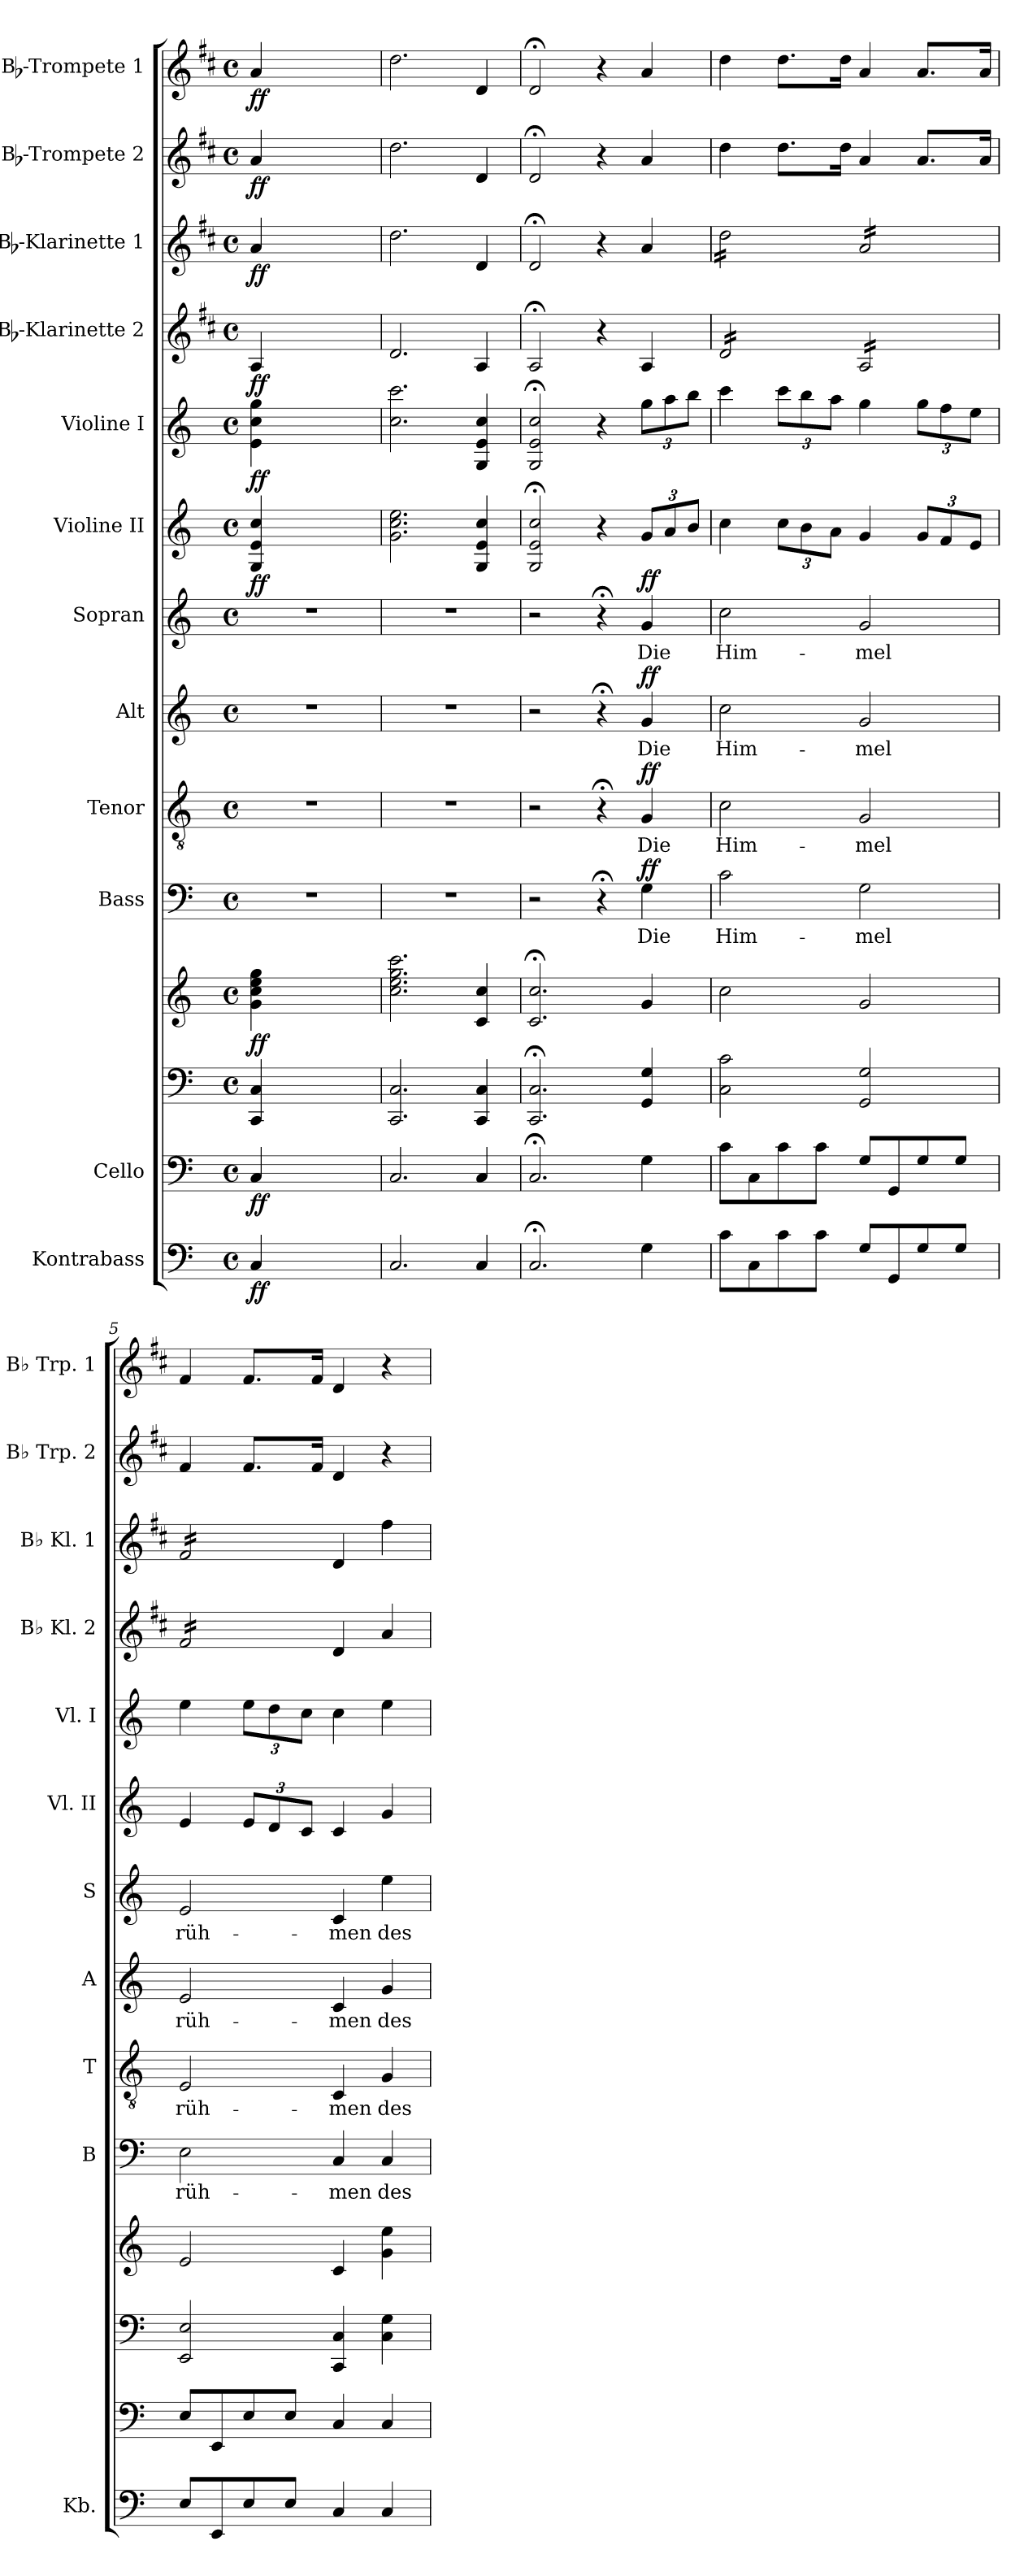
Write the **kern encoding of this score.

**kern	**dynam	**kern	**dynam	**kern	**kern	**dynam	**kern	**text	**dynam	**kern	**text	**dynam	**kern	**text	**dynam	**kern	**text	**dynam	**kern	**dynam	**kern	**dynam	**kern	**dynam	**kern	**dynam	**kern	**dynam	**kern	**dynam
*part13	*part13	*part12	*part12	*part11	*part11	*part11	*part10	*part10	*part10	*part9	*part9	*part9	*part8	*part8	*part8	*part7	*part7	*part7	*part6	*part6	*part5	*part5	*part4	*part4	*part3	*part3	*part2	*part2	*part1	*part1
*staff14	*staff14	*staff13	*staff13	*staff12	*staff11	*staff11/12	*staff10	*staff10	*staff10	*staff9	*staff9	*staff9	*staff8	*staff8	*staff8	*staff7	*staff7	*staff7	*staff6	*staff6	*staff5	*staff5	*staff4	*staff4	*staff3	*staff3	*staff2	*staff2	*staff1	*staff1
*I"Kontrabass	*	*I"Cello	*	*	*	*	*I"Bass	*	*	*I"Tenor	*	*	*I"Alt	*	*	*I"Sopran	*	*	*I"Violine II	*	*I"Violine I	*	*I"Bb-Klarinette 2	*	*I"Bb-Klarinette 1	*	*I"Bb-Trompete 2	*	*I"Bb-Trompete 1	*
*I'Kb.	*	*	*	*	*	*	*I'B	*	*	*I'T	*	*	*I'A	*	*	*I'S	*	*	*I'Vl. II	*	*I'Vl. I	*	*I'Bb Kl. 2	*	*I'Bb Kl. 1	*	*I'Bb Trp. 2	*	*I'Bb Trp. 1	*
*clefF4	*	*clefF4	*	*clefF4	*clefG2	*	*clefF4	*	*	*clefGv2	*	*	*clefG2	*	*	*clefG2	*	*	*clefG2	*	*clefG2	*	*clefG2	*	*clefG2	*	*clefG2	*	*clefG2	*
*ITrd7c12	*	*	*	*	*	*	*	*	*	*	*	*	*	*	*	*	*	*	*	*	*	*	*ITrd1c2	*	*ITrd1c2	*	*ITrd1c2	*	*ITrd1c2	*
*k[]	*	*k[]	*	*k[]	*k[]	*	*k[]	*	*	*k[]	*	*	*k[]	*	*	*k[]	*	*	*k[]	*	*k[]	*	*k[]	*	*k[]	*	*k[]	*	*k[]	*
*C:	*	*C:	*	*C:	*C:	*	*C:	*	*	*C:	*	*	*C:	*	*	*C:	*	*	*C:	*	*C:	*	*C:	*	*C:	*	*C:	*	*C:	*
*M4/4	*	*M4/4	*	*M4/4	*M4/4	*	*M4/4	*	*	*M4/4	*	*	*M4/4	*	*	*M4/4	*	*	*M4/4	*	*M4/4	*	*M4/4	*	*M4/4	*	*M4/4	*	*M4/4	*
*met(c)	*	*met(c)	*	*met(c)	*met(c)	*	*met(c)	*	*	*met(c)	*	*	*met(c)	*	*	*met(c)	*	*	*met(c)	*	*met(c)	*	*met(c)	*	*met(c)	*	*met(c)	*	*met(c)	*
=1	=1	=1	=1	=1	=1	=1	=1	=1	=1	=1	=1	=1	=1	=1	=1	=1	=1	=1	=1	=1	=1	=1	=1	=1	=1	=1	=1	=1	=1	=1
!	!LO:DY:b	!	!LO:DY:b	!	!	!LO:DY:b	!	!	!	!	!	!	!	!	!	!	!	!	!	!LO:DY:b	!	!LO:DY:b	!	!LO:DY:b	!	!LO:DY:b	!	!LO:DY:b	!	!LO:DY:b
4CC/	ff	4C/	ff	4CC/ 4C/	4g\ 4cc\ 4ee\ 4gg\	ff	1r	.	.	1r	.	.	1r	.	.	1r	.	.	4G/ 4e/ 4cc/	ff	4e\ 4cc\ 4gg\	ff	4G/	ff	4g/	ff	4g/	ff	4g/	ff
2.ryy	.	2.ryy	.	2.ryy	2.ryy	.	.	.	.	.	.	.	.	.	.	.	.	.	2.ryy	.	2.ryy	.	2.ryy	.	2.ryy	.	2.ryy	.	2.ryy	.
=2	=2	=2	=2	=2	=2	=2	=2	=2	=2	=2	=2	=2	=2	=2	=2	=2	=2	=2	=2	=2	=2	=2	=2	=2	=2	=2	=2	=2	=2	=2
2.CC/	.	2.C/	.	2.CC/ 2.C/	2.cc\ 2.ee\ 2.gg\ 2.ccc\	.	1r	.	.	1r	.	.	1r	.	.	1r	.	.	2.g\ 2.cc\ 2.ee\	.	2.cc\ 2.ccc\	.	2.c/	.	2.cc\	.	2.cc\	.	2.cc\	.
4CC/	.	4C/	.	4CC/ 4C/	4c/ 4cc/	.	.	.	.	.	.	.	.	.	.	.	.	.	4G/ 4e/ 4cc/	.	4G/ 4e/ 4cc/	.	4G/	.	4c/	.	4c/	.	4c/	.
=3	=3	=3	=3	=3	=3	=3	=3	=3	=3	=3	=3	=3	=3	=3	=3	=3	=3	=3	=3	=3	=3	=3	=3	=3	=3	=3	=3	=3	=3	=3
2.CC;/	.	2.C;/	.	2.CC/; 2.C/;	2.c/; 2.cc/;	.	2r	.	.	2r	.	.	2r	.	.	2r	.	.	2G/; 2e/; 2cc/;	.	2G/; 2e/; 2cc/;	.	2G;/	.	2c;/	.	2c;/	.	2c;/	.
.	.	.	.	.	.	.	4r;<	.	.	4r;<	.	.	4r;<	.	.	4r;<	.	.	4r	.	4r	.	4r	.	4r	.	4r	.	4r	.
!	!	!	!	!	!	!	!	!LO:LY:b	!LO:DY:a	!	!LO:LY:b	!LO:DY:a	!	!LO:LY:b	!LO:DY:a	!	!LO:LY:b	!LO:DY:a	!	!	!	!	!	!	!	!	!	!	!	!
4GG\	.	4G\	.	4GG/ 4G/	4g/	.	4G\	Die	ff	4G/	Die	ff	4g/	Die	ff	4g/	Die	ff	12g/L	.	12gg\L	.	4G/	.	4g/	.	4g/	.	4g/	.
.	.	.	.	.	.	.	.	.	.	.	.	.	.	.	.	.	.	.	12a/	.	12aa\	.	.	.	.	.	.	.	.	.
.	.	.	.	.	.	.	.	.	.	.	.	.	.	.	.	.	.	.	12b/J	.	12bb\J	.	.	.	.	.	.	.	.	.
=4	=4	=4	=4	=4	=4	=4	=4	=4	=4	=4	=4	=4	=4	=4	=4	=4	=4	=4	=4	=4	=4	=4	=4	=4	=4	=4	=4	=4	=4	=4
!	!	!	!	!	!	!	!	!LO:LY:b	!	!	!LO:LY:b	!	!	!LO:LY:b	!	!	!LO:LY:b	!	!	!	!	!	!	!	!	!	!	!	!	!
*	*	*	*	*	*	*	*	*	*	*	*	*	*	*	*	*	*	*	*	*	*	*	*tremolo	*	*	*	*	*	*	*
*	*	*	*	*	*	*	*	*	*	*	*	*	*	*	*	*	*	*	*	*	*	*	*	*	*tremolo	*	*	*	*	*
8C\L	.	8c\L	.	2C\ 2c\	2cc\	.	2c\	Him-	.	2c\	Him-	.	2cc\	Him-	.	2cc\	Him-	.	4cc\	.	4ccc\	.	16c/LL	.	16cc\LL	.	4cc\	.	4cc\	.
.	.	.	.	.	.	.	.	.	.	.	.	.	.	.	.	.	.	.	.	.	.	.	16c/	.	16cc\	.	.	.	.	.
8CC\	.	8C\	.	.	.	.	.	.	.	.	.	.	.	.	.	.	.	.	.	.	.	.	16c/	.	16cc\	.	.	.	.	.
.	.	.	.	.	.	.	.	.	.	.	.	.	.	.	.	.	.	.	.	.	.	.	16c/	.	16cc\	.	.	.	.	.
8C\	.	8c\	.	.	.	.	.	.	.	.	.	.	.	.	.	.	.	.	12cc\L	.	12ccc\L	.	16c/	.	16cc\	.	8.cc\L	.	8.cc\L	.
.	.	.	.	.	.	.	.	.	.	.	.	.	.	.	.	.	.	.	.	.	.	.	16c/	.	16cc\	.	.	.	.	.
.	.	.	.	.	.	.	.	.	.	.	.	.	.	.	.	.	.	.	12b\	.	12bb\	.	.	.	.	.	.	.	.	.
8C\J	.	8c\J	.	.	.	.	.	.	.	.	.	.	.	.	.	.	.	.	.	.	.	.	16c/	.	16cc\	.	.	.	.	.
.	.	.	.	.	.	.	.	.	.	.	.	.	.	.	.	.	.	.	12a\J	.	12aa\J	.	.	.	.	.	.	.	.	.
.	.	.	.	.	.	.	.	.	.	.	.	.	.	.	.	.	.	.	.	.	.	.	16c/JJ	.	16cc\JJ	.	16cc\Jk	.	16cc\Jk	.
!	!	!	!	!	!	!	!	!LO:LY:b	!	!	!LO:LY:b	!	!	!LO:LY:b	!	!	!LO:LY:b	!	!	!	!	!	!	!	!	!	!	!	!	!
8GG/L	.	8G/L	.	2GG/ 2G/	2g/	.	2G\	-mel	.	2G/	-mel	.	2g/	-mel	.	2g/	-mel	.	4g/	.	4gg\	.	16G/LL	.	16g/LL	.	4g/	.	4g/	.
.	.	.	.	.	.	.	.	.	.	.	.	.	.	.	.	.	.	.	.	.	.	.	16G/	.	16g/	.	.	.	.	.
8GGG/	.	8GG/	.	.	.	.	.	.	.	.	.	.	.	.	.	.	.	.	.	.	.	.	16G/	.	16g/	.	.	.	.	.
.	.	.	.	.	.	.	.	.	.	.	.	.	.	.	.	.	.	.	.	.	.	.	16G/	.	16g/	.	.	.	.	.
8GG/	.	8G/	.	.	.	.	.	.	.	.	.	.	.	.	.	.	.	.	12g/L	.	12gg\L	.	16G/	.	16g/	.	8.g/L	.	8.g/L	.
.	.	.	.	.	.	.	.	.	.	.	.	.	.	.	.	.	.	.	.	.	.	.	16G/	.	16g/	.	.	.	.	.
.	.	.	.	.	.	.	.	.	.	.	.	.	.	.	.	.	.	.	12f/	.	12ff\	.	.	.	.	.	.	.	.	.
8GG/J	.	8G/J	.	.	.	.	.	.	.	.	.	.	.	.	.	.	.	.	.	.	.	.	16G/	.	16g/	.	.	.	.	.
.	.	.	.	.	.	.	.	.	.	.	.	.	.	.	.	.	.	.	12e/J	.	12ee\J	.	.	.	.	.	.	.	.	.
.	.	.	.	.	.	.	.	.	.	.	.	.	.	.	.	.	.	.	.	.	.	.	16G/JJ	.	16g/JJ	.	16g/Jk	.	16g/Jk	.
=5	=5	=5	=5	=5	=5	=5	=5	=5	=5	=5	=5	=5	=5	=5	=5	=5	=5	=5	=5	=5	=5	=5	=5	=5	=5	=5	=5	=5	=5	=5
!	!	!	!	!	!	!	!	!LO:LY:b	!	!	!LO:LY:b	!	!	!LO:LY:b	!	!	!LO:LY:b	!	!	!	!	!	!	!	!	!	!	!	!	!
8EE/L	.	8E/L	.	2EE/ 2E/	2e/	.	2E\	rüh-	.	2E/	rüh-	.	2e/	rüh-	.	2e/	rüh-	.	4e/	.	4ee\	.	16e/LL	.	16e/LL	.	4e/	.	4e/	.
.	.	.	.	.	.	.	.	.	.	.	.	.	.	.	.	.	.	.	.	.	.	.	16e/	.	16e/	.	.	.	.	.
8EEE/	.	8EE/	.	.	.	.	.	.	.	.	.	.	.	.	.	.	.	.	.	.	.	.	16e/	.	16e/	.	.	.	.	.
.	.	.	.	.	.	.	.	.	.	.	.	.	.	.	.	.	.	.	.	.	.	.	16e/	.	16e/	.	.	.	.	.
8EE/	.	8E/	.	.	.	.	.	.	.	.	.	.	.	.	.	.	.	.	12e/L	.	12ee\L	.	16e/	.	16e/	.	8.e/L	.	8.e/L	.
.	.	.	.	.	.	.	.	.	.	.	.	.	.	.	.	.	.	.	.	.	.	.	16e/	.	16e/	.	.	.	.	.
.	.	.	.	.	.	.	.	.	.	.	.	.	.	.	.	.	.	.	12d/	.	12dd\	.	.	.	.	.	.	.	.	.
8EE/J	.	8E/J	.	.	.	.	.	.	.	.	.	.	.	.	.	.	.	.	.	.	.	.	16e/	.	16e/	.	.	.	.	.
.	.	.	.	.	.	.	.	.	.	.	.	.	.	.	.	.	.	.	12c/J	.	12cc\J	.	.	.	.	.	.	.	.	.
.	.	.	.	.	.	.	.	.	.	.	.	.	.	.	.	.	.	.	.	.	.	.	16e/JJ	.	16e/JJ	.	16e/Jk	.	16e/Jk	.
*	*	*	*	*	*	*	*	*	*	*	*	*	*	*	*	*	*	*	*	*	*	*	*	*	*Xtremolo	*	*	*	*	*
*	*	*	*	*	*	*	*	*	*	*	*	*	*	*	*	*	*	*	*	*	*	*	*Xtremolo	*	*	*	*	*	*	*
!	!	!	!	!	!	!	!	!LO:LY:b	!	!	!LO:LY:b	!	!	!LO:LY:b	!	!	!LO:LY:b	!	!	!	!	!	!	!	!	!	!	!	!	!
4CC/	.	4C/	.	4CC/ 4C/	4c/	.	4C/	-men	.	4C/	-men	.	4c/	-men	.	4c/	-men	.	4c/	.	4cc\	.	4c/	.	4c/	.	4c/	.	4c/	.
!	!	!	!	!	!	!	!	!LO:LY:b	!	!	!LO:LY:b	!	!	!LO:LY:b	!	!	!LO:LY:b	!	!	!	!	!	!	!	!	!	!	!	!	!
4CC/	.	4C/	.	4C\ 4G\	4g\ 4ee\	.	4C/	des	.	4G/	des	.	4g/	des	.	4ee\	des	.	4g/	.	4ee\	.	4g/	.	4ee\	.	4r	.	4r	.
=	=	=	=	=	=	=	=	=	=	=	=	=	=	=	=	=	=	=	=	=	=	=	=	=	=	=	=	=	=	=
*-	*-	*-	*-	*-	*-	*-	*-	*-	*-	*-	*-	*-	*-	*-	*-	*-	*-	*-	*-	*-	*-	*-	*-	*-	*-	*-	*-	*-	*-	*-
